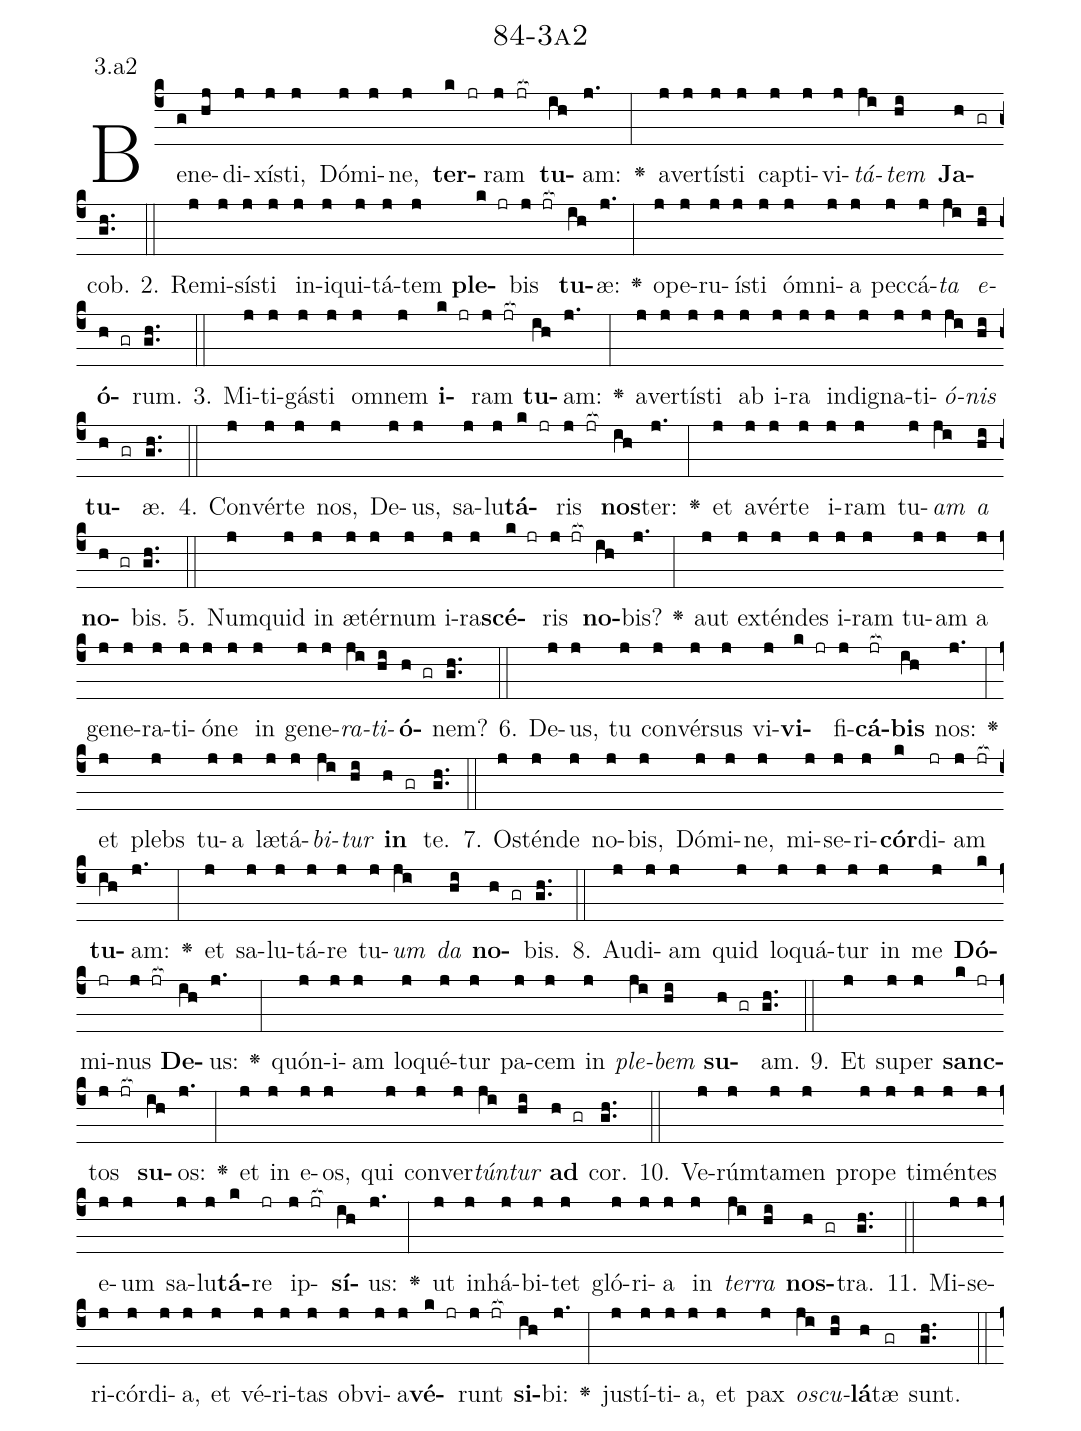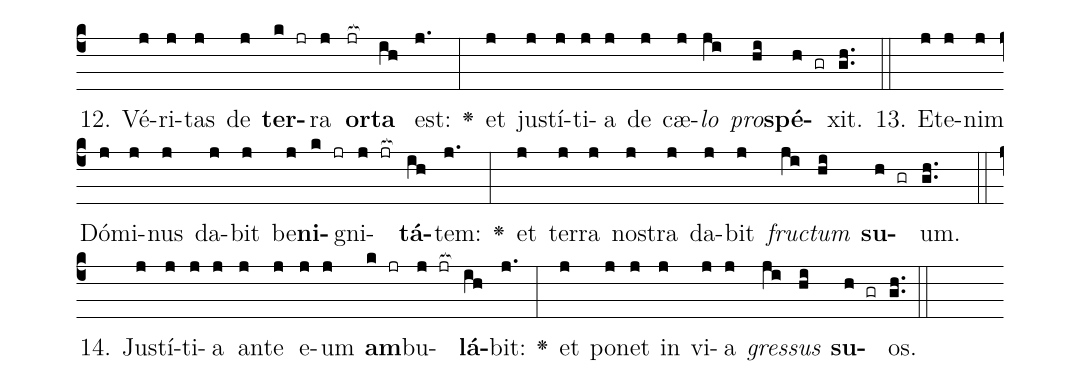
name: 84-3a2;
annotation: 3.a2;
%%
(c4)Be(g)ne(hj)di(j)xís(j)ti,(j) Dó(j)mi(j)ne,(j) <b>ter</b>(k jr)ram(j jr[ocb:1{]) <b>tu</b>(ih[ocb:0}])am:(j.) <v>\greheightstar</v>(:) a(j)ver(j)tís(j)ti(j) cap(j)ti(j)vi(j)<i>tá</i>(ji)<i>tem</i>(hi) <b>Ja</b>(h gr)cob.(gh..) (::)
2. Re(j)mi(j)sís(j)ti(j) in(j)i(j)qui(j)tá(j)tem(j) <b>ple</b>(k jr)bis(j jr[ocb:1{]) <b>tu</b>(ih[ocb:0}])æ:(j.) <v>\greheightstar</v>(:) o(j)pe(j)ru(j)ís(j)ti(j) óm(j)ni(j)a(j) pec(j)cá(j)<i>ta</i>(ji) <i>e</i>(hi)<b>ó</b>(h gr)rum.(gh..) (::)
3. Mi(j)ti(j)gás(j)ti(j) om(j)nem(j) <b>i</b>(k jr)ram(j jr[ocb:1{]) <b>tu</b>(ih[ocb:0}])am:(j.) <v>\greheightstar</v>(:) a(j)ver(j)tís(j)ti(j) ab(j) i(j)ra(j) in(j)di(j)gna(j)ti(j)<i>ó</i>(ji)<i>nis</i>(hi) <b>tu</b>(h gr)æ.(gh..) (::)
4. Con(j)vér(j)te(j) nos,(j) De(j)us,(j) sa(j)lu(j)<b>tá</b>(k jr)ris(j jr[ocb:1{]) <b>nos</b>(ih[ocb:0}])ter:(j.) <v>\greheightstar</v>(:) et(j) a(j)vér(j)te(j) i(j)ram(j) tu(j)<i>am</i>(ji) <i>a</i>(hi) <b>no</b>(h gr)bis.(gh..) (::)
5. Num(j)quid(j) in(j) æ(j)tér(j)num(j) i(j)ra(j)<b>scé</b>(k jr)ris(j jr[ocb:1{]) <b>no</b>(ih[ocb:0}])bis?(j.) <v>\greheightstar</v>(:) aut(j) ex(j)tén(j)des(j) i(j)ram(j) tu(j)am(j) a(j) ge(j)ne(j)ra(j)ti(j)ó(j)ne(j) in(j) ge(j)ne(j)<i>ra</i>(ji)<i>ti</i>(hi)<b>ó</b>(h gr)nem?(gh..) (::)
6. De(j)us,(j) tu(j) con(j)vér(j)sus(j) vi(j)<b>vi</b>(k jr)fi(j)<b>cá</b>(jr[ocb:1{])<b>bis</b>(ih[ocb:0}]) nos:(j.) <v>\greheightstar</v>(:) et(j) plebs(j) tu(j)a(j) læ(j)tá(j)<i>bi</i>(ji)<i>tur</i>(hi) <b>in</b>(h gr) te.(gh..) (::)
7. Os(j)tén(j)de(j) no(j)bis,(j) Dó(j)mi(j)ne,(j) mi(j)se(j)ri(j)<b>cór</b>(k)di(jr)am(j jr[ocb:1{]) <b>tu</b>(ih[ocb:0}])am:(j.) <v>\greheightstar</v>(:) et(j) sa(j)lu(j)tá(j)re(j) tu(j)<i>um</i>(ji) <i>da</i>(hi) <b>no</b>(h gr)bis.(gh..) (::)
8. Au(j)di(j)am(j) quid(j) lo(j)quá(j)tur(j) in(j) me(j) <b>Dó</b>(k)mi(jr)nus(j jr[ocb:1{]) <b>De</b>(ih[ocb:0}])us:(j.) <v>\greheightstar</v>(:) quón(j)i(j)am(j) lo(j)qué(j)tur(j) pa(j)cem(j) in(j) <i>ple</i>(ji)<i>bem</i>(hi) <b>su</b>(h gr)am.(gh..) (::)
9. Et(j) su(j)per(j) <b>sanc</b>(k jr)tos(j jr[ocb:1{]) <b>su</b>(ih[ocb:0}])os:(j.) <v>\greheightstar</v>(:) et(j) in(j) e(j)os,(j) qui(j) con(j)ver(j)<i>tún</i>(ji)<i>tur</i>(hi) <b>ad</b>(h gr) cor.(gh..) (::)
10. Ve(j)rúm(j)ta(j)men(j) pro(j)pe(j) ti(j)mén(j)tes(j) e(j)um(j) sa(j)lu(j)<b>tá</b>(k)re(jr) ip(j jr[ocb:1{])<b>sí</b>(ih[ocb:0}])us:(j.) <v>\greheightstar</v>(:) ut(j) in(j)há(j)bi(j)tet(j) gló(j)ri(j)a(j) in(j) <i>ter</i>(ji)<i>ra</i>(hi) <b>nos</b>(h gr)tra.(gh..) (::)
11. Mi(j)se(j)ri(j)cór(j)di(j)a,(j) et(j) vé(j)ri(j)tas(j) ob(j)vi(j)a(j)<b>vé</b>(k jr)runt(j jr[ocb:1{]) <b>si</b>(ih[ocb:0}])bi:(j.) <v>\greheightstar</v>(:) jus(j)tí(j)ti(j)a,(j) et(j) pax(j) <i>os</i>(ji)<i>cu</i>(hi)<b>lá</b>(h)tæ(gr) sunt.(gh..) (::)
12. Vé(j)ri(j)tas(j) de(j) <b>ter</b>(k jr)ra(j) <b>or</b>(jr[ocb:1{])<b>ta</b>(ih[ocb:0}]) est:(j.) <v>\greheightstar</v>(:) et(j) jus(j)tí(j)ti(j)a(j) de(j) cæ(j)<i>lo</i>(ji) <i>pro</i>(hi)<b>spé</b>(h gr)xit.(gh..) (::)
13. Et(j)e(j)nim(j) Dó(j)mi(j)nus(j) da(j)bit(j) be(j)<b>ni</b>(k jr)gni(j jr[ocb:1{])<b>tá</b>(ih[ocb:0}])tem:(j.) <v>\greheightstar</v>(:) et(j) ter(j)ra(j) nos(j)tra(j) da(j)bit(j) <i>fruc</i>(ji)<i>tum</i>(hi) <b>su</b>(h gr)um.(gh..) (::)
14. Jus(j)tí(j)ti(j)a(j) an(j)te(j) e(j)um(j) <b>am</b>(k jr)bu(j jr[ocb:1{])<b>lá</b>(ih[ocb:0}])bit:(j.) <v>\greheightstar</v>(:) et(j) po(j)net(j) in(j) vi(j)a(j) <i>gres</i>(ji)<i>sus</i>(hi) <b>su</b>(h gr)os.(gh..) (::)
